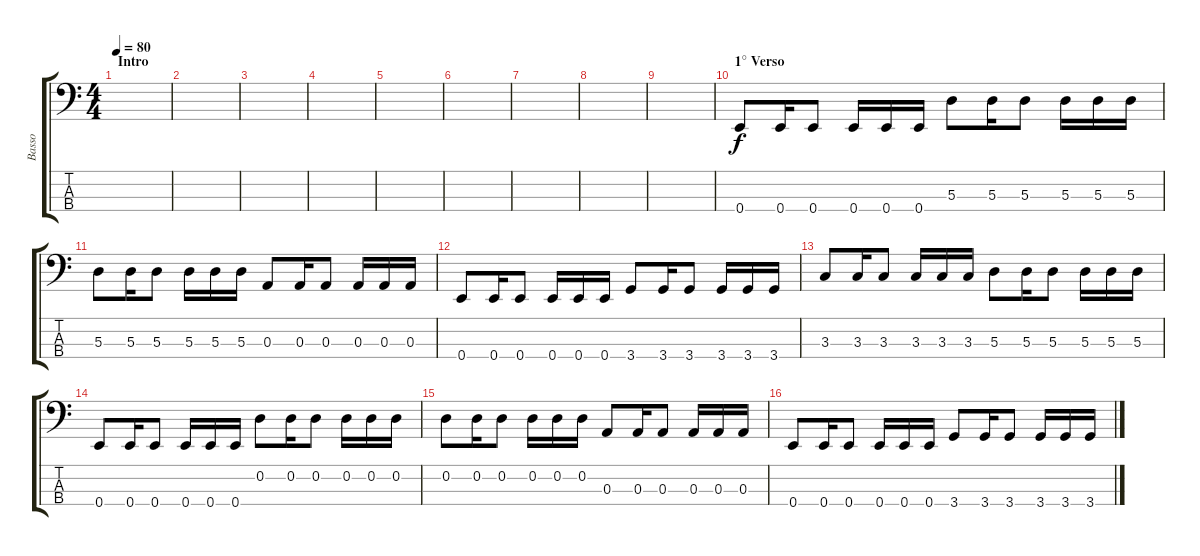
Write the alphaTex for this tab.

\track ("Basso" "Basso") {instrument electricbasspick}
\staff {score tabs}
\tuning (G2 D2 A1 E1) {hide}
\ts (4 4)
\section ("" "Intro")
\tempo 80
\clef f4
\ks c
|
|
|
|
|
|
|
|
|
\section ("" "1° Verso")
0.4.8 0.4.16 0.4.8 0.4.16 0.4.16 0.4.16 5.3.8 5.3.16 5.3.8 5.3.16 5.3.16 5.3.16 |
5.3.8 5.3.16 5.3.8 5.3.16 5.3.16 5.3.16 0.3.8 0.3.16 0.3.8 0.3.16 0.3.16 0.3.16 |
0.4.8 0.4.16 0.4.8 0.4.16 0.4.16 0.4.16 3.4.8 3.4.16 3.4.8 3.4.16 3.4.16 3.4.16 |
3.3.8 3.3.16 3.3.8 3.3.16 3.3.16 3.3.16 5.3.8 5.3.16 5.3.8 5.3.16 5.3.16 5.3.16 |
0.4.8 0.4.16 0.4.8 0.4.16 0.4.16 0.4.16 0.2.8 0.2.16 0.2.8 0.2.16 0.2.16 0.2.16 |
0.2.8 0.2.16 0.2.8 0.2.16 0.2.16 0.2.16 0.3.8 0.3.16 0.3.8 0.3.16 0.3.16 0.3.16 |
0.4.8 0.4.16 0.4.8 0.4.16 0.4.16 0.4.16 3.4.8 3.4.16 3.4.8 3.4.16 3.4.16 3.4.16
